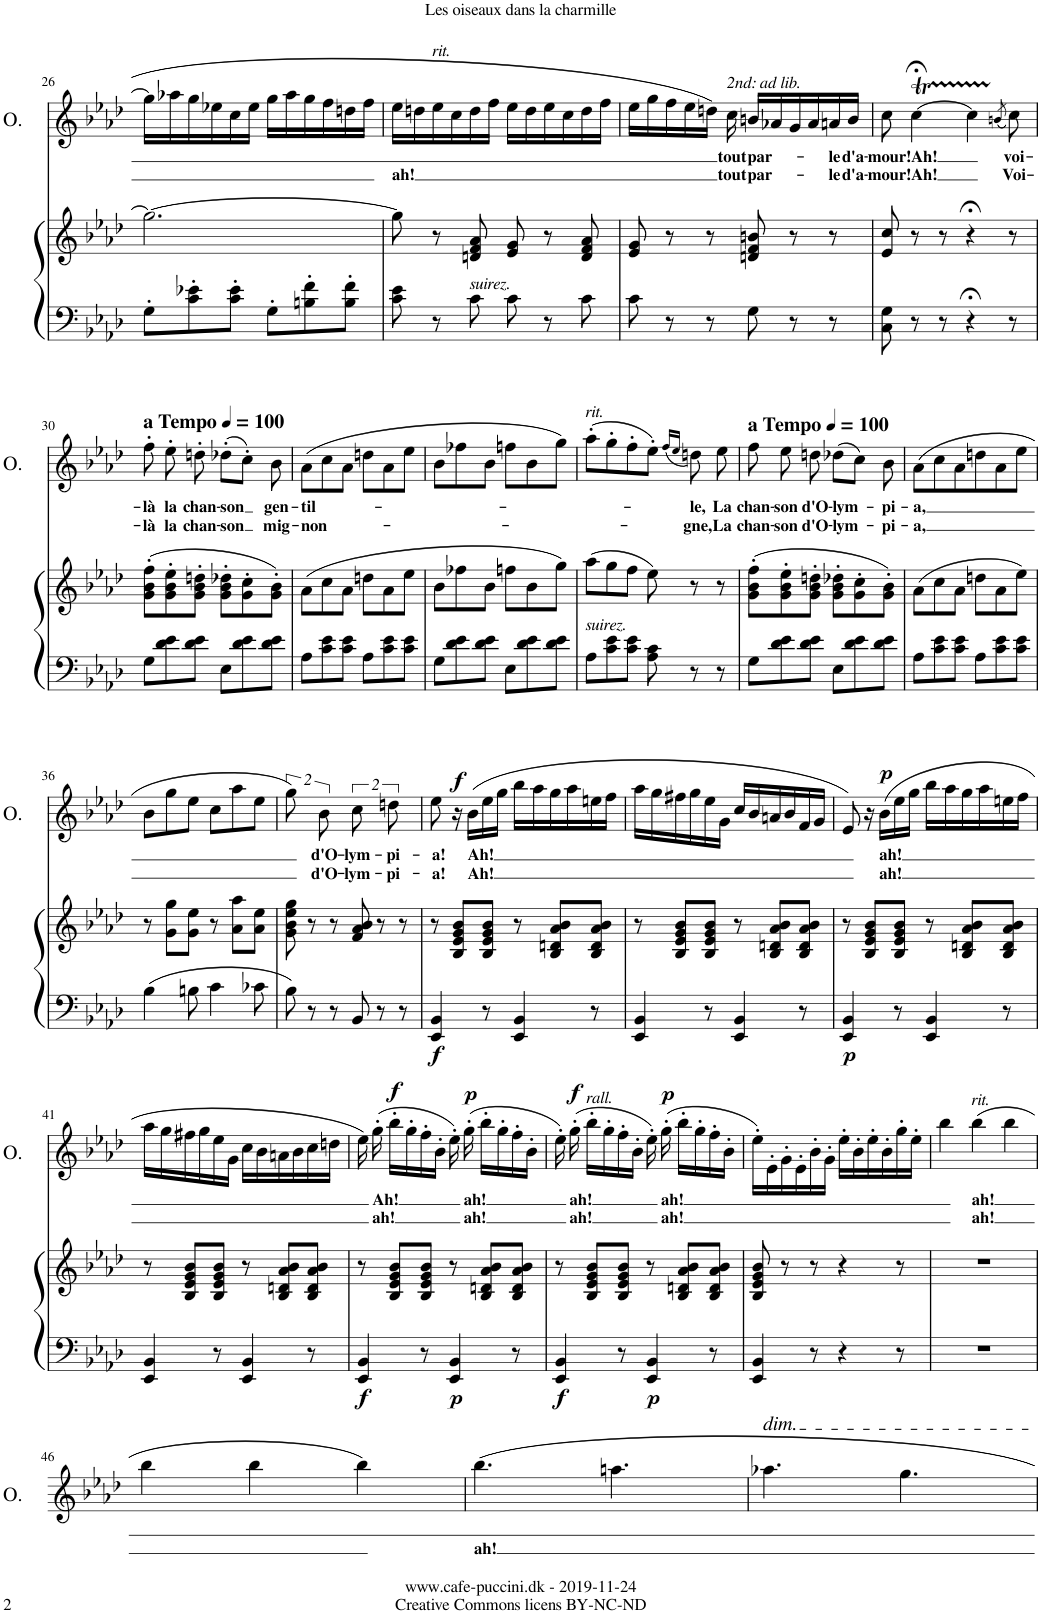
**kern	**kern	**dynam	**kern	**text	**text	**dynam
*part2	*part2	*part2	*part1	*part1	*part1	*part1
*staff3	*staff2	*staff2/3	*staff1	*staff1	*staff1	*staff1
*I"Piano	*	*	*I"Olympia	*	*	*
*I'Pno	*	*	*I'O.	*	*	*
!!LO:PB:g=z
*clefF4	*clefG2	*	*clefG2	*	*	*
*k[b-e-a-d-]	*k[b-e-a-d-]	*	*k[b-e-a-d-]	*	*	*
*M6/8	*M6/8	*	*M6/8	*	*	*
=26	=26	=26	=26	=26	=26	=26
8G'\L	2.gg\_	.	16gg\LL]	.	.	.
.	.	.	16aa-X\	.	.	.
8c\' 8e-X\'	.	.	16gg\	.	.	.
.	.	.	16ee-X\	.	.	.
8c\' 8e-\'J	.	.	16cc\	.	.	.
.	.	.	16ee-\JJ	.	.	.
8G'\L	.	.	16gg\LL	.	.	.
.	.	.	16aa-\	.	.	.
8Bn\' 8f\'	.	.	16gg\	.	.	.
.	.	.	16ff\	.	.	.
8B\' 8f\'J	.	.	16ddn\	.	.	.
.	.	.	16ff\JJ	.	.	.
=27	=27	=27	=27	=27	=27	=27
!	!	!	!	!	!LO:LY:b	!
8c\ 8e-\	8gg\]	.	16ee-\LL	.	ah!	.
.	.	.	16ddn\	.	.	.
!	!	!	!LO:TX:a:i:t=rit.	!	!	!
8r	8r	.	16ee-\	.	.	.
.	.	.	16cc\	.	.	.
!LO:TX:a:i:t=suirez.	!	!	!	!	!	!
8c\	8dn/ 8f/ 8a-/	.	16dd\	.	.	.
.	.	.	16ff\JJ	.	.	.
8c\	8e-/ 8g/	.	16ee-\LL	.	.	.
.	.	.	16dd\	.	.	.
8r	8r	.	16ee-\	.	.	.
.	.	.	16cc\	.	.	.
8c\	8d/ 8f/ 8a-/	.	16dd\	.	.	.
.	.	.	16ff\JJ	.	.	.
=28	=28	=28	=28	=28	=28	=28
8c\	8e-/ 8g/	.	16ee-\LL	.	.	.
.	.	.	16gg\	.	.	.
8r	8r	.	16ff\	.	.	.
.	.	.	16ee-\	.	.	.
8r	8r	.	16ddn\JJ	.	.	.
!	!	!	!LO:TX:a:i:t=2nd&colon; ad lib.	!	!	!
!	!	!	!	!LO:LY:b	!LO:LY:b	!
.	.	.	16cc\	tout	tout	.
!	!	!	!	!LO:LY:b	!LO:LY:b	!
8G\	8dn/ 8f/ 8bn/	.	16bn/LL	par-	par-	.
.	.	.	16a-X/	.	.	.
8r	8r	.	16g/	.	.	.
.	.	.	16a-/	.	.	.
!	!	!	!	!LO:LY:b	!LO:LY:b	!
8r	8r	.	16an/	-le	-le	.
!	!	!	!	!LO:LY:b	!LO:LY:b	!
.	.	.	16b/JJ	d'a-	d'a-	.
=29	=29	=29	=29	=29	=29	=29
!	!	!	!	!LO:LY:b	!LO:LY:b	!
8C\ 8G\	8e-/ 8cc/	.	8cc\	-mour!	-mour!	.
!	!	!	!	!LO:LY:b	!LO:LY:b	!
8r	8r	.	[4cc;<t\	Ah!	Ah!	.
8r	8r	.	.	.	.	.
4r;<	4r;<	.	4ccTTT\]	.	.	.
.	.	.	(8qbn/	.	.	.
!	!	!	!	!LO:LY:b	!LO:LY:b	!
8r	8r	.	8cc\)	voi-	Voi-	.
!!LO:LB:g=z
=30	=30	=30	=30	=30	=30	=30
*	*	*	*MM100	*	*	*
!	!	!	!LO:TX:a:B:t=a Tempo	!	!	!
!	!	!	!	!LO:LY:b	!LO:LY:b	!
8G\L	(8g\' 8b-\' 8ff\'L	.	8ff'\	-là	-là	.
!	!	!	!	!LO:LY:b	!LO:LY:b	!
8d-\ 8e-\	8g\' 8b-\' 8ee-\'	.	8ee-'\	la	la	.
!	!	!	!	!LO:LY:b	!LO:LY:b	!
8d-\ 8e-\J	8g\' 8b-\' 8ddn\'J	.	8ddn'\	chan-	chan-	.
!	!	!	!	!LO:LY:b	!LO:LY:b	!
8E-\L	8g\' 8b-\' 8dd-X\'L	.	(8dd-X'\L	-son	-son	.
8d-\ 8e-\	8g\' 8cc\'	.	8cc'\J)	.	.	.
!	!	!	!	!LO:LY:b	!LO:LY:b	!
8d-\ 8e-\J	8g\' 8b-\'J)	.	8b-\	gen-	mig-	.
=31	=31	=31	=31	=31	=31	=31
!	!	!	!	!LO:LY:b	!LO:LY:b	!
8A-\L	(8a-\L	.	(8a-\L	-til-	-non-	.
8c\ 8e-\	8cc\	.	8cc\	.	.	.
8c\ 8e-\J	8a-\J	.	8a-\J	.	.	.
8A-\L	8ddn\L	.	8ddn\L	.	.	.
8c\ 8e-\	8a-\	.	8a-\	.	.	.
8c\ 8e-\J	8ee-\J	.	8ee-\J	.	.	.
=32	=32	=32	=32	=32	=32	=32
8G\L	8b-\L	.	8b-\L	.	.	.
8d-\ 8e-\	8ff-X\	.	8ff-X\	.	.	.
8d-\ 8e-\J	8b-\J	.	8b-\J	.	.	.
8E-\L	8ffn\L	.	8ffn\L	.	.	.
8d-\ 8e-\	8b-\	.	8b-\	.	.	.
8d-\ 8e-\J	8gg\J)	.	8gg\J)	.	.	.
=33	=33	=33	=33	=33	=33	=33
!	!	!	!LO:TX:a:i:t=rit.	!	!	!
!LO:TX:a:i:t=suirez.	!	!	!	!	!	!
8A-\L	(8aa-\L	.	(8aa-'\L	.	.	.
8c\ 8e-\	8gg\	.	8gg'\	.	.	.
8c\ 8e-\J	8ff\J	.	8ff'\	.	.	.
8A-\ 8c\	8ee-\)	.	8ee-'\J)	.	.	.
.	.	.	(16qff/LL	.	.	.
.	.	.	16qee-/JJ	.	.	.
!	!	!	!	!LO:LY:b	!LO:LY:b	!
8r	8r	.	8ddn\)	-le,	-gne,	.
!	!	!	!	!LO:LY:b	!LO:LY:b	!
8r	8r	.	8ee-\	La	La	.
=34	=34	=34	=34	=34	=34	=34
*	*	*	*MM100	*	*	*
!	!	!	!LO:TX:a:B:t=a Tempo	!	!	!
!	!	!	!	!LO:LY:b	!LO:LY:b	!
8G\L	(8g\' 8b-\' 8ff\'L	.	8ff\	chan-	chan-	.
!	!	!	!	!LO:LY:b	!LO:LY:b	!
8d-\ 8e-\	8g\' 8b-\' 8ee-\'	.	8ee-\	-son	-son	.
!	!	!	!	!LO:LY:b	!LO:LY:b	!
8d-\ 8e-\J	8g\' 8b-\' 8ddn\'J	.	8ddn\	d'O-	d'O-	.
!	!	!	!	!LO:LY:b	!LO:LY:b	!
8E-\L	8g\' 8b-\' 8dd-X\'L	.	(8dd-X\L	-lym-	-lym-	.
8d-\ 8e-\	8g\' 8cc\'	.	8cc\J)	.	.	.
!	!	!	!	!LO:LY:b	!LO:LY:b	!
8d-\ 8e-\J	8g\' 8b-\'J)	.	8b-\	-pi-	-pi-	.
=35	=35	=35	=35	=35	=35	=35
!	!	!	!	!LO:LY:b	!LO:LY:b	!
8A-\L	(8a-\L	.	(8a-\L	-a,	-a,	.
8c\ 8e-\	8cc\	.	8cc\	.	.	.
8c\ 8e-\J	8a-\J	.	8a-\	.	.	.
8A-\L	8ddn\L	.	8ddn\	.	.	.
8c\ 8e-\	8a-\	.	8a-\	.	.	.
8c\ 8e-\J	8ee-\J)	.	8ee-\J	.	.	.
!!LO:LB:g=z
=36	=36	=36	=36	=36	=36	=36
4B-\	8r	.	8b-\L	.	.	.
.	8g\ 8gg\L	.	8gg\	.	.	.
8Bn\	8g\ 8ee-\J	.	8ee-\J	.	.	.
4c\	8r	.	8cc\L	.	.	.
.	8a-\ 8aa-\L	.	8aa-\	.	.	.
8c-X\	8a-\ 8ee-\J	.	8ee-\J	.	.	.
=37	=37	=37	=37	=37	=37	=37
8B-\	8g\ 8b-\ 8ee-\ 8gg\	.	16%3gg\)	.	.	.
8r	8r	.	.	.	.	.
!	!	!	!	!LO:LY:b	!LO:LY:b	!
.	.	.	16%3b-\	d'O-	d'O-	.
8r	8r	.	.	.	.	.
!	!	!	!	!LO:LY:b	!LO:LY:b	!
8BB-/	8f/ 8a-/ 8b-/	.	16%3cc\	-lym-	-lym-	.
8r	8r	.	.	.	.	.
!	!	!	!	!LO:LY:b	!LO:LY:b	!
.	.	.	16%3ddn\	-pi-	-pi-	.
8r	8r	.	.	.	.	.
=38	=38	=38	=38	=38	=38	=38
!	!	!LO:DY:b=2	!	!LO:LY:b	!LO:LY:b	!
4EE-/ 4BB-/	8r	f	8ee-\	-a!	-a!	.
!	!	!	!	!	!	!LO:DY:a
.	8B-/ 8e-/ 8g/ 8b-/L	.	16r	.	.	f
!	!	!	!	!LO:LY:b	!LO:LY:b	!
.	.	.	(16b-\LL	Ah!	Ah!	.
8r	8B-/ 8e-/ 8g/ 8b-/J	.	16ee-\	.	.	.
.	.	.	16gg\JJ	.	.	.
4EE-/ 4BB-/	8r	.	16bb-\LL	.	.	.
.	.	.	16aa-\	.	.	.
.	8B-/ 8dn/ 8a-/ 8b-/L	.	16gg\	.	.	.
.	.	.	16aa-\	.	.	.
8r	8B-/ 8d/ 8a-/ 8b-/J	.	16een\	.	.	.
.	.	.	16ff\JJ	.	.	.
=39	=39	=39	=39	=39	=39	=39
4EE-/ 4BB-/	8r	.	16aa-\LL	.	.	.
.	.	.	16gg\	.	.	.
.	8B-/ 8e-/ 8g/ 8b-/L	.	16ff#X\	.	.	.
.	.	.	16gg\	.	.	.
8r	8B-/ 8e-/ 8g/ 8b-/J	.	16ee-\	.	.	.
.	.	.	16g\JJ	.	.	.
4EE-/ 4BB-/	8r	.	16cc/LL	.	.	.
.	.	.	16b-/	.	.	.
.	8B-/ 8dn/ 8a-/ 8b-/L	.	16an/	.	.	.
.	.	.	16b-/	.	.	.
8r	8B-/ 8d/ 8a-/ 8b-/J	.	16f/	.	.	.
.	.	.	16g/JJ	.	.	.
=40	=40	=40	=40	=40	=40	=40
!	!	!LO:DY:b=2	!	!	!	!
4EE-/ 4BB-/	8r	p	8e-/)	.	.	.
.	8B-/ 8e-/ 8g/ 8b-/L	.	16r	.	.	.
!	!	!	!	!LO:LY:b	!LO:LY:b	!LO:DY:a
.	.	.	(16b-\LL	ah!	ah!	p
8r	8B-/ 8e-/ 8g/ 8b-/J	.	16ee-\	.	.	.
.	.	.	16gg\JJ	.	.	.
4EE-/ 4BB-/	8r	.	16bb-\LL	.	.	.
.	.	.	16aa-\	.	.	.
.	8B-/ 8dn/ 8a-/ 8b-/L	.	16gg\	.	.	.
.	.	.	16aa-\	.	.	.
8r	8B-/ 8d/ 8a-/ 8b-/J	.	16een\	.	.	.
.	.	.	16ff\JJ	.	.	.
!!LO:LB:g=z
=41	=41	=41	=41	=41	=41	=41
4EE-/ 4BB-/	8r	.	16aa-\LL	.	.	.
.	.	.	16gg\	.	.	.
.	8B-/ 8e-/ 8g/ 8b-/L	.	16ff#X\	.	.	.
.	.	.	16gg\	.	.	.
8r	8B-/ 8e-/ 8g/ 8b-/J	.	16ee-\	.	.	.
.	.	.	16g\JJ	.	.	.
4EE-/ 4BB-/	8r	.	16cc\LL	.	.	.
.	.	.	16b-\	.	.	.
.	8B-/ 8dn/ 8a-/ 8b-/L	.	16an\	.	.	.
.	.	.	16b-\	.	.	.
8r	8B-/ 8d/ 8a-/ 8b-/J	.	16cc\	.	.	.
.	.	.	16ddn\JJ	.	.	.
=42	=42	=42	=42	=42	=42	=42
!	!	!LO:DY:b=2	!	!	!	!
4EE-/ 4BB-/	8r	f	16ee-\)	.	.	.
!	!	!	!	!LO:LY:b	!LO:LY:b	!
.	.	.	(16gg'\	Ah!	ah!	.
!	!	!	!	!	!	!LO:DY:a
.	8B-/ 8e-/ 8g/ 8b-/L	.	16bb-'\LL	.	.	f
.	.	.	16gg'\	.	.	.
8r	8B-/ 8e-/ 8g/ 8b-/J	.	16ff'\	.	.	.
.	.	.	16b-'\JJ	.	.	.
!	!	!LO:DY:b=2	!	!	!	!
4EE-/ 4BB-/	8r	p	16ee-'\)	.	.	.
!	!	!	!	!LO:LY:b	!LO:LY:b	!LO:DY:a
.	.	.	(16gg'\	ah!	ah!	p
.	8B-/ 8dn/ 8a-/ 8b-/L	.	16bb-'\LL	.	.	.
.	.	.	16gg'\	.	.	.
8r	8B-/ 8d/ 8a-/ 8b-/J	.	16ff'\	.	.	.
.	.	.	16b-'\JJ	.	.	.
=43	=43	=43	=43	=43	=43	=43
!	!	!LO:DY:b=2	!	!	!	!
4EE-/ 4BB-/	8r	f	16ee-'\)	.	.	.
!	!	!	!	!LO:LY:b	!LO:LY:b	!LO:DY:a
.	.	.	(16gg'\	ah!	ah!	f
!	!	!	!LO:TX:a:i:t=rall.	!	!	!
.	8B-/ 8e-/ 8g/ 8b-/L	.	16bb-'\LL	.	.	.
.	.	.	16gg'\	.	.	.
8r	8B-/ 8e-/ 8g/ 8b-/J	.	16ff'\	.	.	.
.	.	.	16b-'\JJ	.	.	.
!	!	!LO:DY:b=2	!	!	!	!
4EE-/ 4BB-/	8r	p	16ee-'\)	.	.	.
!	!	!	!	!LO:LY:b	!LO:LY:b	!LO:DY:a
.	.	.	(16gg'\	ah!	ah!	p
.	8B-/ 8dn/ 8a-/ 8b-/L	.	16bb-'\LL	.	.	.
.	.	.	16gg'\	.	.	.
8r	8B-/ 8d/ 8a-/ 8b-/J	.	16ff'\	.	.	.
.	.	.	16b-'\JJ	.	.	.
=44	=44	=44	=44	=44	=44	=44
4EE-/ 4BB-/	8B-/ 8e-/ 8g/ 8b-/	.	16ee-'\LL)	.	.	.
.	.	.	16e-'\	.	.	.
.	8r	.	16g'\	.	.	.
.	.	.	16e-'\	.	.	.
8r	8r	.	16b-'\	.	.	.
.	.	.	16g'\JJ	.	.	.
4r	4r	.	16ee-'\LL	.	.	.
.	.	.	16b-'\	.	.	.
.	.	.	16ee-'\	.	.	.
.	.	.	16b-'\	.	.	.
8r	8r	.	16gg'\	.	.	.
.	.	.	16ee-'\JJ	.	.	.
=45	=45	=45	=45	=45	=45	=45
2.r	2.r	.	4bb-\	.	.	.
!	!	!	!LO:TX:a:i:t=rit.	!	!	!
!	!	!	!	!LO:LY:b	!LO:LY:b	!
.	.	.	(4bb-\	ah!	ah!	.
.	.	.	4bb-\	.	.	.
!!LO:LB:g=z
=46	=46	=46	=46	=46	=46	=46
2.r	2.r	.	4bb-\	.	.	.
.	.	.	4bb-\	.	.	.
.	.	.	4bb-\)	.	.	.
=47	=47	=47	=47	=47	=47	=47
!	!	!	!	!	!LO:LY:b	!
2.r	2.r	.	4.bb-\	.	ah!	.
.	.	.	4.aan\	.	.	.
=48	=48	=48	=48	=48	=48	=48
!	!	!	!LO:TX:a:i:t=dim.	!	!	!
2.r	2.r	.	4.aa-X\	.	.	.
.	.	.	4.gg\	.	.	.
=	=	=	=	=	=	=
*-	*-	*-	*-	*-	*-	*-
